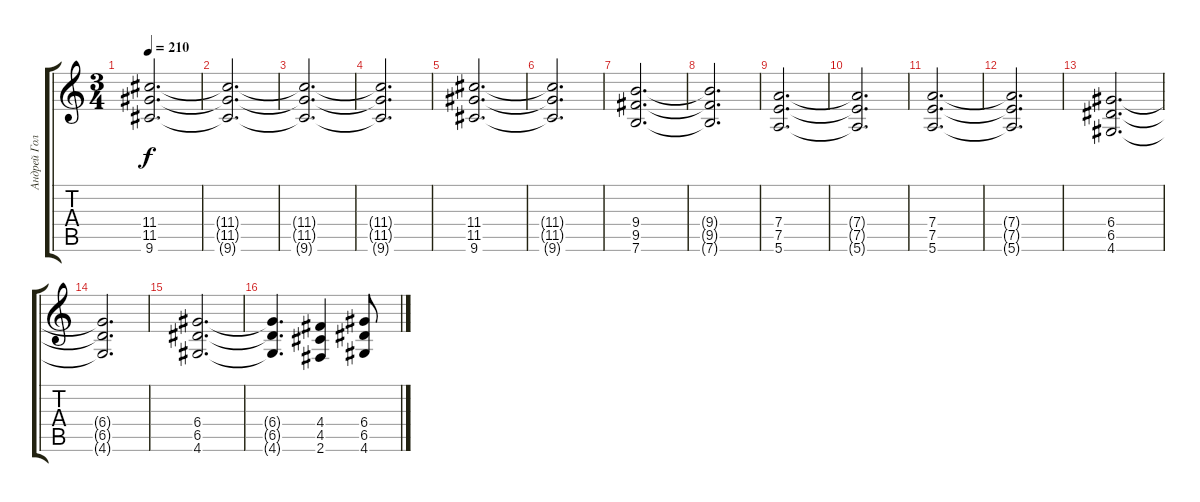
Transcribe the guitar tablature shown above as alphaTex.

\track ("Андрей Голованов" "Андрей Гол") {instrument distortionguitar}
\staff {score tabs}
\tuning (E4 B3 G3 D3 A2 E2) {hide}
\ts (3 4)
\tempo 210
\clef g2
\ks c
(11.4 11.5 9.6).2{d dy f} |
(11.4{t} 11.5{t} 9.6{t}).2{d} |
(11.4{t} 11.5{t} 9.6{t}).2{d} |
(11.4{t} 11.5{t} 9.6{t}).2{d} |
(11.4 11.5 9.6).2{d} |
(11.4{t} 11.5{t} 9.6{t}).2{d} |
(9.4 9.5 7.6).2{d} |
(9.4{t} 9.5{t} 7.6{t}).2{d} |
(7.4 7.5 5.6).2{d} |
(7.4{t} 7.5{t} 5.6{t}).2{d} |
(7.4 7.5 5.6).2{d} |
(7.4{t} 7.5{t} 5.6{t}).2{d} |
(6.4 6.5 4.6).2{d} |
(6.4{t} 6.5{t} 4.6{t}).2{d} |
(6.4 6.5 4.6).2{d} |
(6.4{t} 6.5{t} 4.6{t}).4{d} (4.4 4.5 2.6).4 (6.4 6.5 4.6).8
